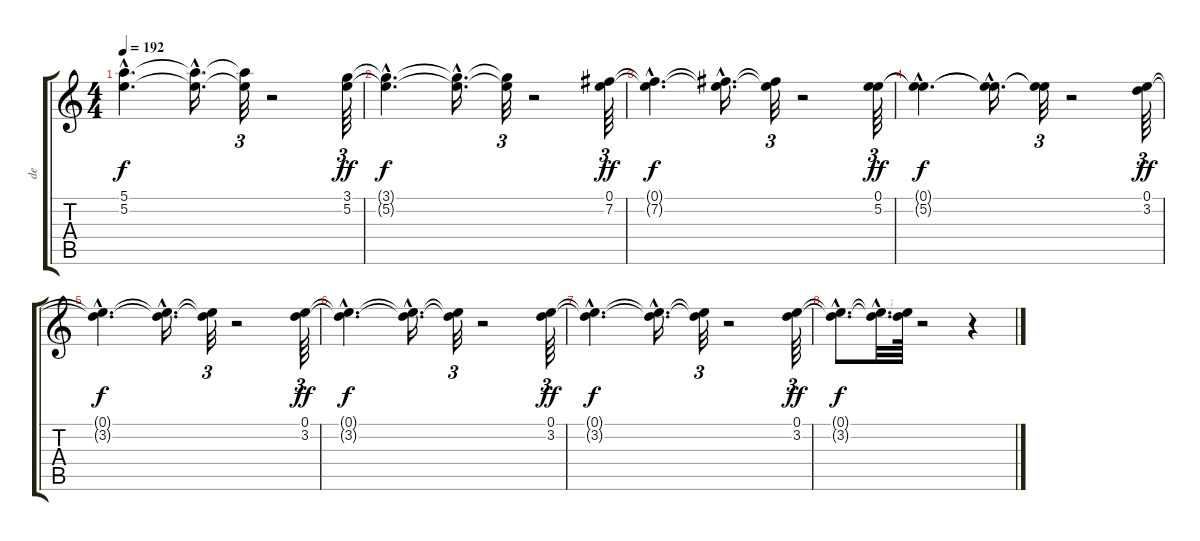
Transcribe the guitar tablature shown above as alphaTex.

\track ("de" "de") {instrument distortionguitar}
\staff {score tabs}
\tuning (E4 B3 G3 D3 A2 E2) {hide}
\ts (4 4)
\tempo 192
\clef g2
\ks c
(5.1{hac t} 5.2{hac t}).4{d dy f} (5.1{hac t} 5.2{hac t}).16{d} (5.1{t} 5.2{t}).32{tu (3 2)} r.2 (3.1 5.2).64{tu (3 2) dy ff} |
(3.1{hac t} 5.2{hac t}).4{d dy f} (3.1{hac t} 5.2{hac t}).16{d} (3.1{t} 5.2{t}).32{tu (3 2)} r.2 (0.1 7.2).64{tu (3 2) dy ff} |
(0.1{hac t} 7.2{hac t}).4{d dy f} (0.1{hac t} 7.2{hac t}).16{d} (0.1{t} 7.2{t}).32{tu (3 2)} r.2 (0.1 5.2).64{tu (3 2) dy ff} |
(0.1{hac t} 5.2{hac t}).4{d dy f} (0.1{hac t} 5.2{hac t}).16{d} (0.1{t} 5.2{t}).32{tu (3 2)} r.2 (0.1 3.2).64{tu (3 2) dy ff} |
(0.1{hac t} 3.2{hac t}).4{d dy f} (0.1{hac t} 3.2{hac t}).16{d} (0.1{t} 3.2{t}).32{tu (3 2)} r.2 (0.1 3.2).64{tu (3 2) dy ff} |
(0.1{hac t} 3.2{hac t}).4{d dy f} (0.1{hac t} 3.2{hac t}).16{d} (0.1{t} 3.2{t}).32{tu (3 2)} r.2 (0.1 3.2).64{tu (3 2) dy ff} |
(0.1{hac t} 3.2{hac t}).4{d dy f} (0.1{hac t} 3.2{hac t}).16{d} (0.1{t} 3.2{t}).32{tu (3 2)} r.2 (0.1 3.2).64{tu (3 2) dy ff} |
(0.1{hac t} 3.2{hac t}).8{d dy f} (0.1{hac t} 3.2{hac t}).32{d} (0.1{t} 3.2{t}).64 r.2 r.4
